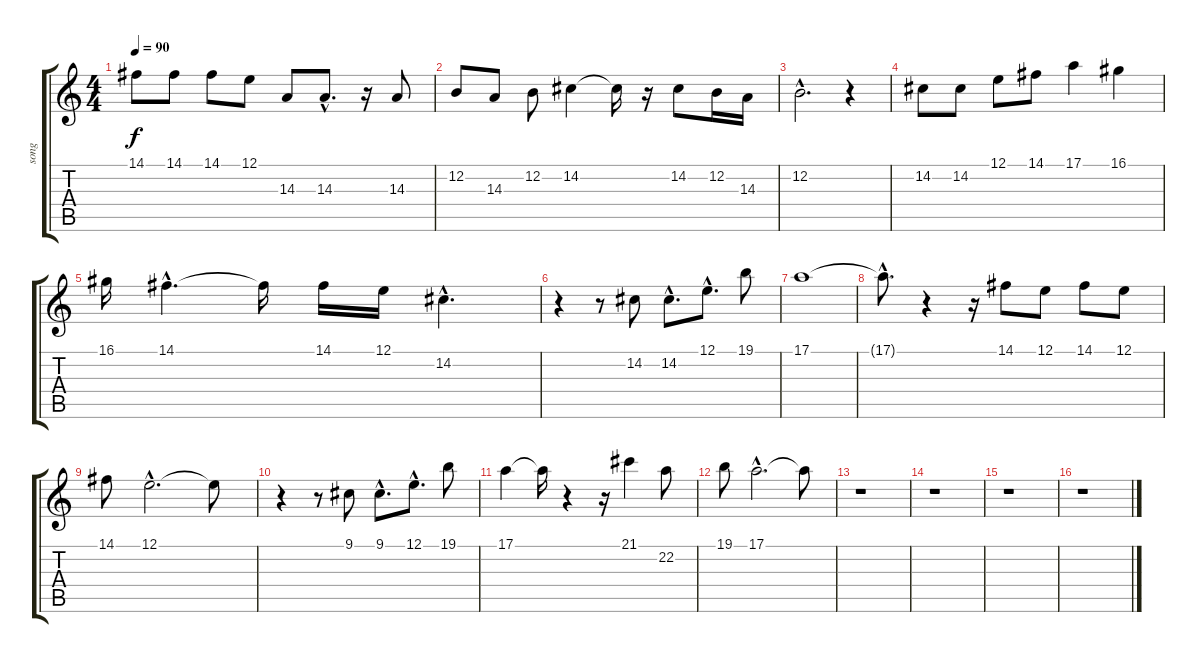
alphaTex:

\track ("song" "song") {instrument electricpiano1}
\staff {score tabs}
\tuning (E4 B3 G3 D3 A2 E2) {hide}
\ts (4 4)
\tempo 90
\clef g2
\ks c
14.1.8{dy f} 14.1.8 14.1.8 12.1.8 14.3.8 14.3{hac}.8{d} r.16 14.3.8 |
12.2.8 14.3.8 12.2.8 14.2.4 14.2{t}.16 r.16 14.2.8 12.2.16 14.3.16 |
12.2{hac}.2{d} r.4 |
14.2.8 14.2.8 12.1.8 14.1.8 17.1.4 16.1.4 |
16.1.16 14.1{hac}.4{d} 14.1{t}.16 14.1.16 12.1.16 14.2{hac}.4{d} |
r.4 r.8 14.2.8 14.2{hac}.8{d} 12.1{hac}.8{d} 19.1.8 |
17.1.1 |
17.1{hac t}.8{d} r.4 r.16 14.1.8 12.1.8 14.1.8 12.1.8 |
14.1.8 12.1{hac}.2{d} 12.1{t}.8 |
r.4 r.8 9.1.8 9.1{hac}.8{d} 12.1{hac}.8{d} 19.1.8 |
17.1.4 17.1{t}.16 r.4 r.16 21.1.4 22.2.8 |
19.1.8 17.1{hac}.2{d} 17.1{t}.8 |
r.1 |
r.1 |
r.1 |
r.1
